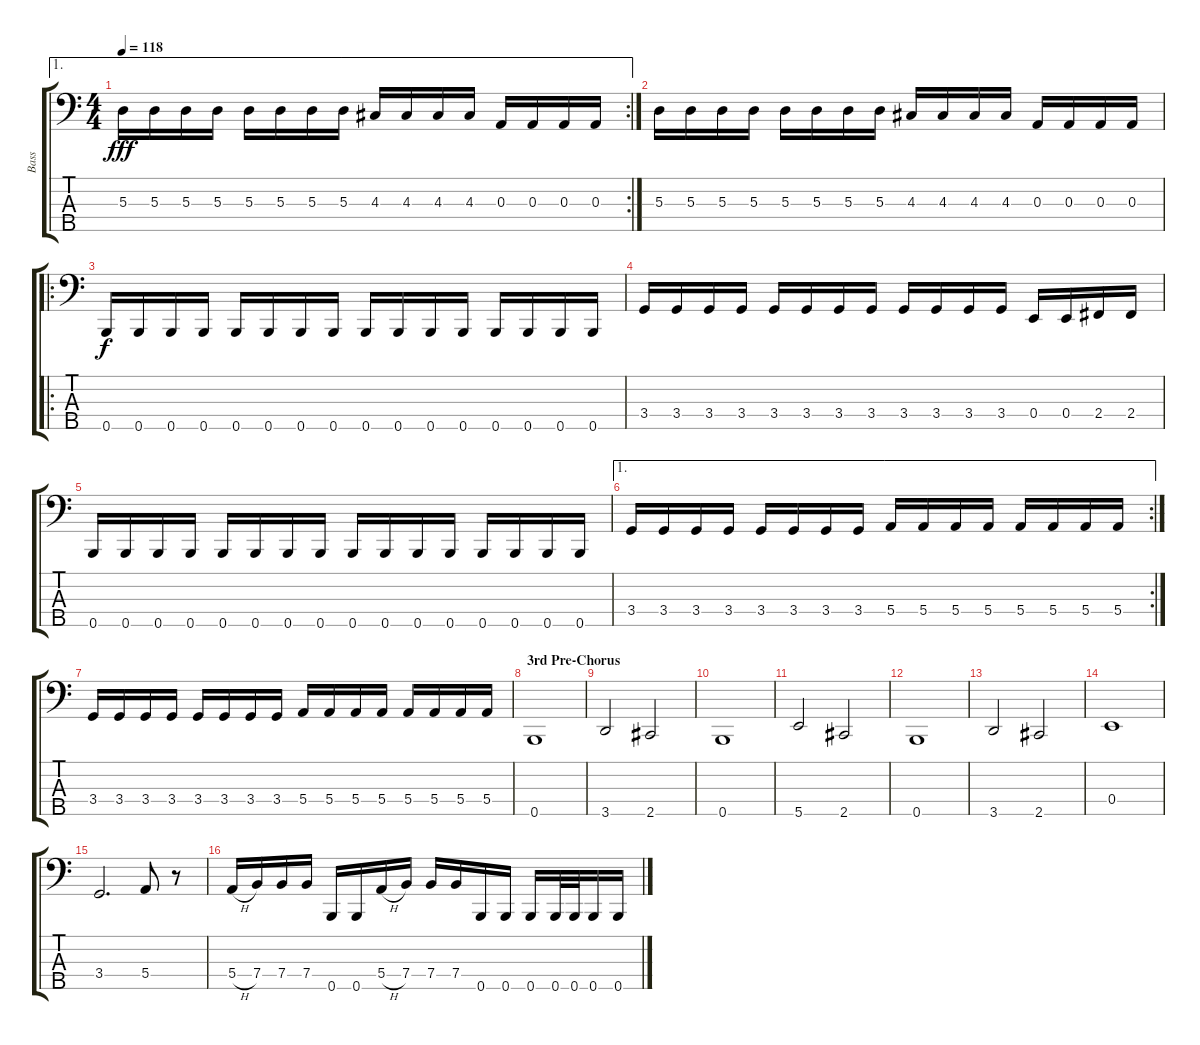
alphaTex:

\track ("Bass" "Bass") {instrument electricbasspick}
\staff {score tabs}
\tuning (G2 D2 A1 E1 B0) {hide}
\ae 1
\rc 2
\ts (4 4)
\tempo 118
\clef f4
\ks c
5.3.16{dy fff} 5.3.16 5.3.16 5.3.16 5.3.16 5.3.16 5.3.16 5.3.16 4.3.16 4.3.16 4.3.16 4.3.16 0.3.16 0.3.16 0.3.16 0.3.16 |
5.3.16 5.3.16 5.3.16 5.3.16 5.3.16 5.3.16 5.3.16 5.3.16 4.3.16 4.3.16 4.3.16 4.3.16 0.3.16 0.3.16 0.3.16 0.3.16 |
\ro
0.5.16{dy f} 0.5.16 0.5.16 0.5.16 0.5.16 0.5.16 0.5.16 0.5.16 0.5.16 0.5.16 0.5.16 0.5.16 0.5.16 0.5.16 0.5.16 0.5.16 |
3.4.16 3.4.16 3.4.16 3.4.16 3.4.16 3.4.16 3.4.16 3.4.16 3.4.16 3.4.16 3.4.16 3.4.16 0.4.16 0.4.16 2.4.16 2.4.16 |
0.5.16 0.5.16 0.5.16 0.5.16 0.5.16 0.5.16 0.5.16 0.5.16 0.5.16 0.5.16 0.5.16 0.5.16 0.5.16 0.5.16 0.5.16 0.5.16 |
\ae 1
\rc 2
3.4.16 3.4.16 3.4.16 3.4.16 3.4.16 3.4.16 3.4.16 3.4.16 5.4.16 5.4.16 5.4.16 5.4.16 5.4.16 5.4.16 5.4.16 5.4.16 |
3.4.16 3.4.16 3.4.16 3.4.16 3.4.16 3.4.16 3.4.16 3.4.16 5.4.16 5.4.16 5.4.16 5.4.16 5.4.16 5.4.16 5.4.16 5.4.16 |
\section ("" "3rd Pre-Chorus ")
0.5.1 |
3.5.2 2.5.2 |
0.5.1 |
5.5.2 2.5.2 |
0.5.1 |
3.5.2 2.5.2 |
0.4.1 |
3.4.2{d} 5.4.8 r.8 |
5.4{h}.16 7.4.16 7.4.16 7.4.16 0.5.16 0.5.16 5.4{h}.16 7.4.16 7.4.16 7.4.16 0.5.16 0.5.16 0.5.16 0.5.32 0.5.32 0.5.16 0.5.16
